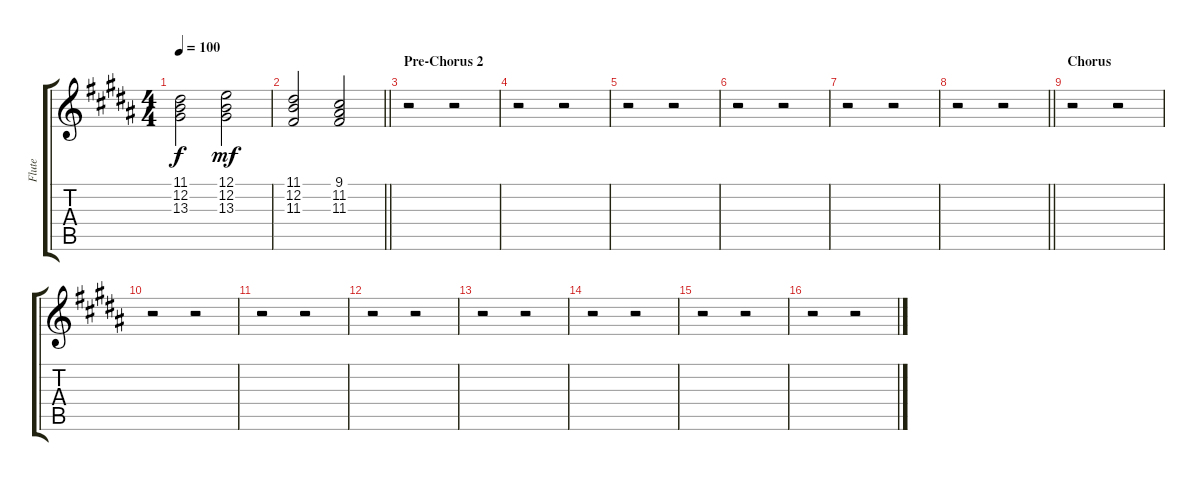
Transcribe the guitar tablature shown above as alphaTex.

\track ("Flute" "Flute") {instrument flute}
\staff {score tabs}
\tuning (E4 B3 G3 D3 A2 E2) {hide}
\ts (4 4)
\tempo 100
\clef g2
\ks b
(11.1 12.2 13.3).2{dy f} (12.1 12.2 13.3).2{dy mf} |
\barLineRight lightlight
(11.1 12.2 11.3).2 (9.1 11.2 11.3).2 |
\section ("" "Pre-Chorus 2")
r.2 r.2 |
r.2 r.2 |
r.2 r.2 |
r.2 r.2 |
r.2 r.2 |
\barLineRight lightlight
r.2 r.2 |
\section ("" "Chorus")
r.2 r.2 |
r.2 r.2 |
r.2 r.2 |
r.2 r.2 |
r.2 r.2 |
r.2 r.2 |
r.2 r.2 |
r.2 r.2
